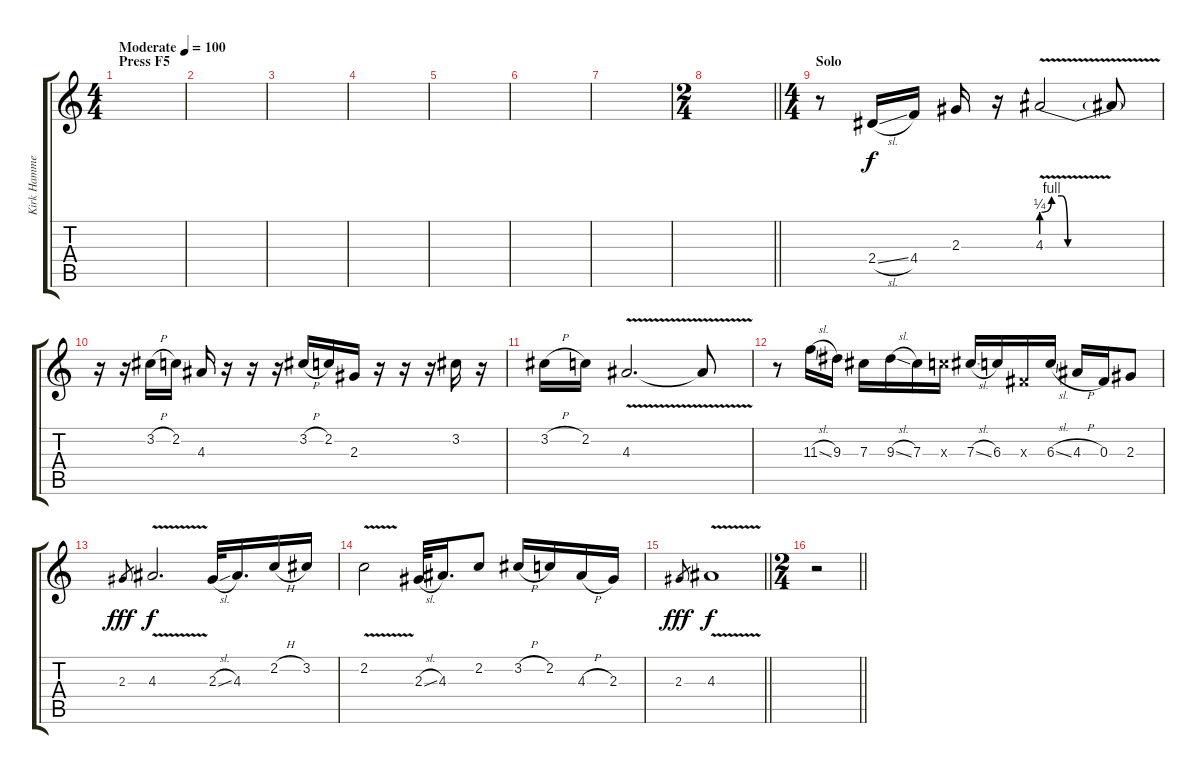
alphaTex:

\track ("Kirk Hammett" "Kirk Hamme") {instrument electricguitarjazz}
\staff {score tabs}
\tuning (Eb4 Bb3 Gb3 Db3 Ab2 Eb2) {hide}
\ts (4 4)
\section ("" "Press F5")
\tempo (100 "Moderate")
\clef g2
\ks c
|
|
|
|
|
|
|
\ts (2 4)
\barLineRight lightlight
|
\ts (4 4)
\section ("" "Solo")
r.8 2.4{sl}.16 4.4.16 2.3.16 r.16 4.3{be (custom 0 1 5 4 10 4 13 0 60 0) v}.2 4.3{t}.8 |
r.16 r.16 3.2{h}.16 2.2.16 4.3.16 r.16 r.16 r.16 3.2{h}.16 2.2.16 2.3.16 r.16 r.16 r.16 3.2.16 r.16 |
3.2{h}.16 2.2.16 4.3{v}.2{d} 4.3{t}.8 |
r.8 11.3{sl}.16 9.3.16 7.3.16 9.3{sl}.16 7.3.16 6.3{x}.16 7.3{sl}.16 6.3.16 0.3{x}.16 6.3{sl}.16 4.3{h}.16 0.3.16 2.3.8 |
2.3.8{gr dy fff} 4.3{v}.2{d dy f} 2.3{sl}.32 4.3.16{d} 2.2{h}.16 3.2.16 |
2.2{v}.2 2.3{sl}.32 4.3.16{d} 2.2.8 3.2{h}.16 2.2.16 4.3{h}.16 2.3.16 |
\barLineRight lightlight
2.3.8{gr dy fff} 4.3{v}.1{dy f} |
\ts (2 4)
\barLineRight lightlight
r.2
